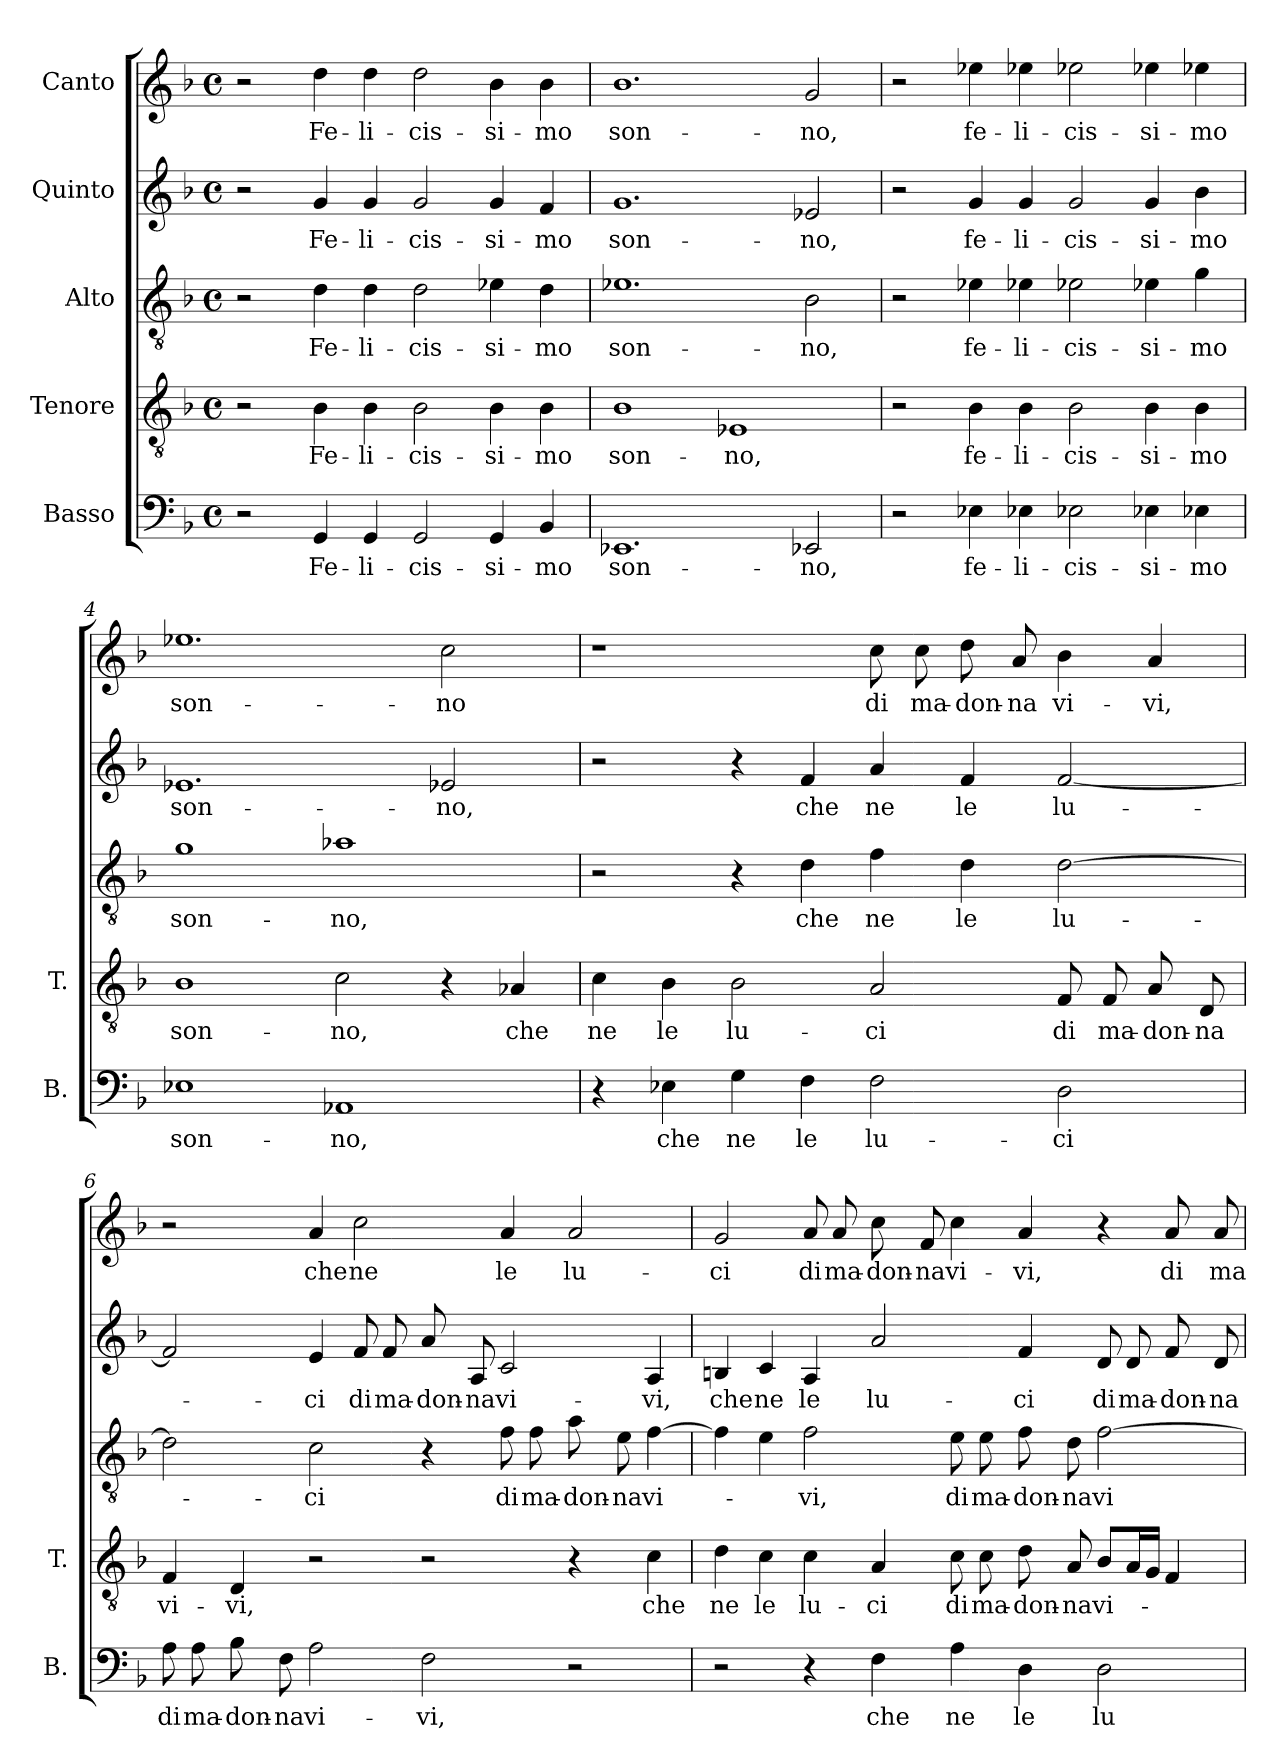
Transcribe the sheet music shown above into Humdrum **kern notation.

**kern	**text	**kern	**text	**kern	**text	**kern	**text	**kern	**text
*part5	*part5	*part4	*part4	*part3	*part3	*part2	*part2	*part1	*part1
*staff5	*staff5	*staff4	*staff4	*staff3	*staff3	*staff2	*staff2	*staff1	*staff1
*I"Basso	*	*I"Tenore	*	*I"Alto	*	*I"Quinto	*	*I"Canto	*
*I'B.	*	*I'T.	*	*	*	*	*	*	*
*clefF4	*	*clefGv2	*	*clefGv2	*	*clefG2	*	*clefG2	*
*k[b-]	*	*k[b-]	*	*k[b-]	*	*k[b-]	*	*k[b-]	*
*F:	*	*F:	*	*F:	*	*F:	*	*F:	*
*M4/4	*	*M4/4	*	*M4/4	*	*M4/4	*	*M4/4	*
*met(c)	*	*met(c)	*	*met(c)	*	*met(c)	*	*met(c)	*
=1	=1	=1	=1	=1	=1	=1	=1	=1	=1
2r	.	2r	.	2r	.	2r	.	2r	.
4GG/	Fe-	4B-\	Fe-	4d\	Fe-	4g/	Fe-	4dd\	Fe-
4GG/	-li-	4B-\	-li-	4d\	-li-	4g/	-li-	4dd\	-li-
2GG/	-cis-	2B-\	-cis-	2d\	-cis-	2g/	-cis-	2dd\	-cis-
4GG/	-si-	4B-\	-si-	4e-X\	-si-	4g/	-si-	4b-\	-si-
4BB-/	-mo	4B-\	-mo	4d\	-mo	4f/	-mo	4b-\	-mo
=2	=2	=2	=2	=2	=2	=2	=2	=2	=2
1.EE-X/	son-	1B-\	son-	1.e-X\	son-	1.g/	son-	1.b-\	son-
.	.	1E-X/	-no,	.	.	.	.	.	.
2EE-X/	-no,	.	.	2B-\	-no,	2e-X/	-no,	2g/	-no,
=3	=3	=3	=3	=3	=3	=3	=3	=3	=3
2r	.	2r	.	2r	.	2r	.	2r	.
4E-X\	fe-	4B-\	fe-	4e-X\	fe-	4g/	fe-	4ee-X\	fe-
4E-X\	-li-	4B-\	-li-	4e-X\	-li-	4g/	-li-	4ee-X\	-li-
2E-X\	-cis-	2B-\	-cis-	2e-X\	-cis-	2g/	-cis-	2ee-X\	-cis-
4E-X\	-si-	4B-\	-si-	4e-X\	-si-	4g/	-si-	4ee-X\	-si-
4E-X\	-mo	4B-\	-mo	4g\	-mo	4b-\	-mo	4ee-X\	-mo
=4	=4	=4	=4	=4	=4	=4	=4	=4	=4
1E-X\	son-	1B-\	son-	1g\	son-	1.e-X/	son-	1.ee-X\	son-
1AA-X/	-no,	2c\	-no,	1a-X\	-no,	.	.	.	.
.	.	4r	.	.	.	2e-X/	-no,	2cc\	-no
.	.	4A-X/	che	.	.	.	.	.	.
=5	=5	=5	=5	=5	=5	=5	=5	=5	=5
4r	.	4c\	ne	2r	.	2r	.	1r	.
4E-X\	che	4B-\	le	.	.	.	.	.	.
4G\	ne	2B-\	lu-	4r	.	4r	.	.	.
4F\	le	.	.	4d\	che	4f/	che	.	.
2F\	lu-	2A/	-ci	4f\	ne	4a/	ne	8cc\	di
.	.	.	.	.	.	.	.	8cc\	ma-
.	.	.	.	4d\	le	4f/	le	8dd\	-don-
.	.	.	.	.	.	.	.	8a/	-na
2D\	-ci	8F/	di	[2d\	lu-	[2f/	lu-	4b-\	vi-
.	.	8F/	ma-	.	.	.	.	.	.
.	.	8A/	-don-	.	.	.	.	4a/	-vi,
.	.	8D/	-na	.	.	.	.	.	.
=6	=6	=6	=6	=6	=6	=6	=6	=6	=6
8A\	di	4F/	vi-	2d\]	.	2f/]	.	2r	.
8A\	ma-	.	.	.	.	.	.	.	.
8B-\	-don-	4D/	-vi,	.	.	.	.	.	.
8F\	-na	.	.	.	.	.	.	.	.
2A\	vi-	2r	.	2c\	-ci	4e/	-ci	4a/	che
.	.	.	.	.	.	8f/	di	2cc\	ne
.	.	.	.	.	.	8f/	ma-	.	.
2F\	-vi,	2r	.	4r	.	8a/	-don-	.	.
.	.	.	.	.	.	8A/	-na	.	.
.	.	.	.	8f\	di	2c/	vi-	4a/	le
.	.	.	.	8f\	ma-	.	.	.	.
2r	.	4r	.	8a\	-don-	.	.	2a/	lu-
.	.	.	.	8e\	-na	.	.	.	.
.	.	4c\	che	[4f\	vi-	4A/	-vi,	.	.
=7	=7	=7	=7	=7	=7	=7	=7	=7	=7
2r	.	4d\	ne	4f\]	.	4Bn/	che	2g/	-ci
.	.	4c\	le	4e\	.	4c/	ne	.	.
4r	.	4c\	lu-	2f\	-vi,	4A/	le	8a/	di
.	.	.	.	.	.	.	.	8a/	ma-
4F\	che	4A/	-ci	.	.	2a/	lu-	8cc\	-don-
.	.	.	.	.	.	.	.	8f/	-na
4A\	ne	8c\	di	8e\	di	.	.	4cc\	vi-
.	.	8c\	ma-	8e\	ma-	.	.	.	.
4D\	le	8d\	-don-	8f\	-don-	4f/	-ci	4a/	-vi,
.	.	8A/	-na	8d\	-na	.	.	.	.
2D\	lu-	8B-/L	vi-	[2f\	vi-	8d/	di	4r	.
.	.	16A/L	.	.	.	8d/	ma-	.	.
.	.	16G/JJ	.	.	.	.	.	.	.
.	.	4F/	.	.	.	8f/	-don-	8a/	di
.	.	.	.	.	.	8d/	-na	8a/	ma-
=	=	=	=	=	=	=	=	=	=
*-	*-	*-	*-	*-	*-	*-	*-	*-	*-
